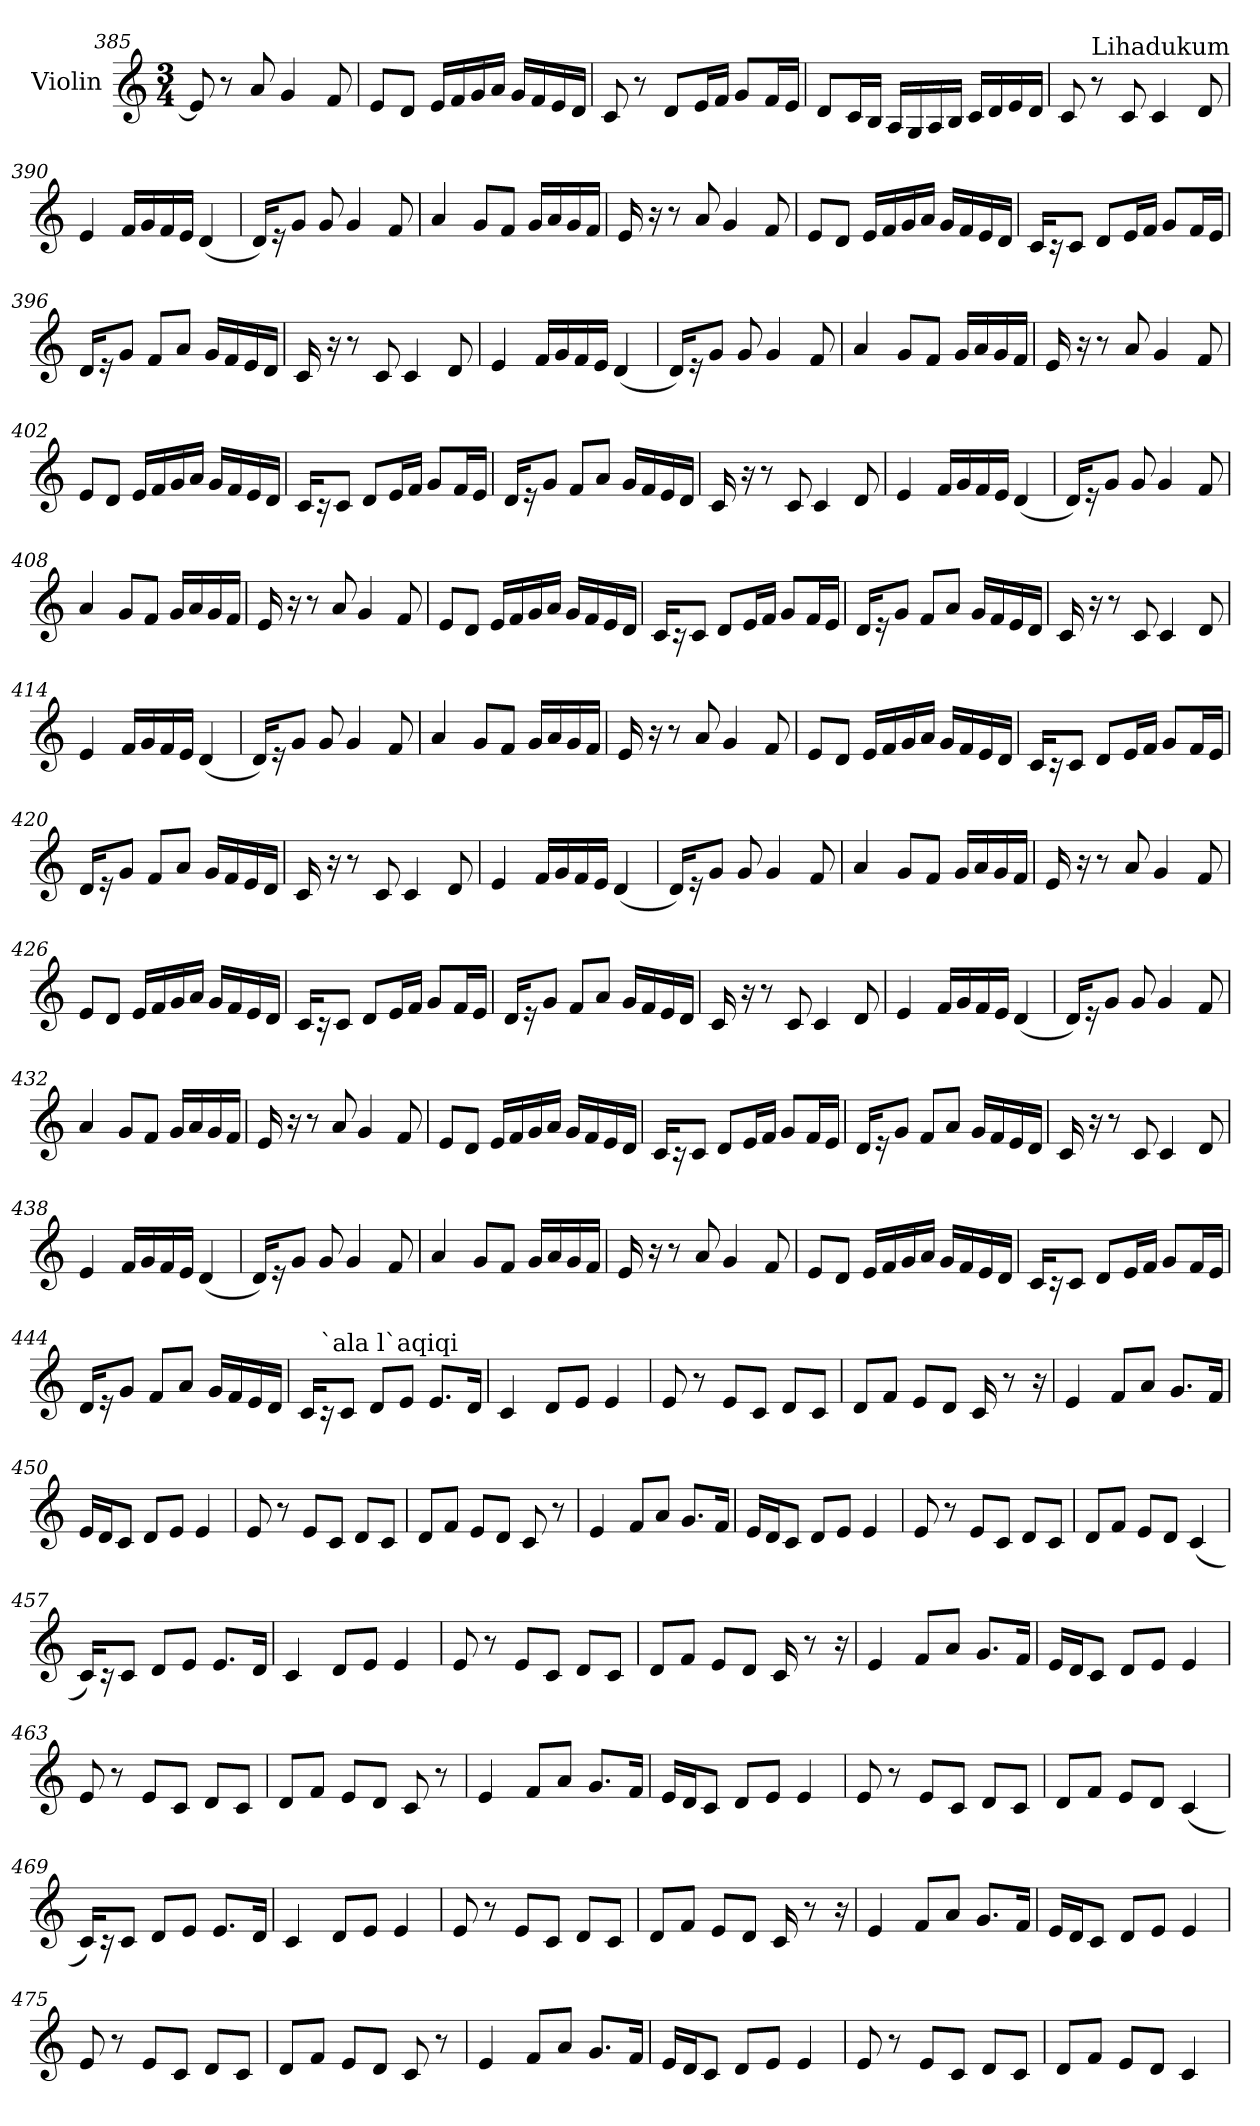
**kern
*part1
*staff1
*I"Violin
*clefG2
*k[]
*C:
*M3/4
=385
8e/]
8r
8a/
4g/
8f/
=386
8e/L
8d/J
16e/LL
16f/
16g/
16a/JJ
16g/LL
16f/
16e/
16d/JJ
!!LO:LB:g=z
=387
8c/
8r
8d/L
16e/L
16f/JJ
8g/L
16f/L
16e/JJ
=388
8d/L
16c/L
16B/JJ
16A/LL
16G/
16A/
16B/JJ
16c/LL
16d/
16e/
16d/JJ
=389
8c/
!LO:TX:a:t=Lihadukum
8r
8c/
4c/
8d/
=390
4e/
16f/LL
16g/
16f/
16e/JJ
(4d/
!!LO:PB:g=z
=391
16d/KL)
16r
8g/J
8g/
4g/
8f/
!!LO:PB:g=z
=392
4a/
8g/L
8f/J
16g/LL
16a/
16g/
16f/JJ
=393
16e/
16r
8r
8a/
4g/
8f/
=394
8e/L
8d/J
16e/LL
16f/
16g/
16a/JJ
16g/LL
16f/
16e/
16d/JJ
=395
16c/KL
16r
8c/J
8d/L
16e/L
16f/JJ
8g/L
16f/L
16e/JJ
!!LO:PB:g=z
=396
16d/KL
16r
8g/J
8f/L
8a/J
16g/LL
16f/
16e/
16d/JJ
!!LO:PB:g=z
=397
16c/
16r
8r
8c/
4c/
8d/
=398
4e/
16f/LL
16g/
16f/
16e/JJ
(4d/
=399
16d/KL)
16r
8g/J
8g/
4g/
8f/
=400
4a/
8g/L
8f/J
16g/LL
16a/
16g/
16f/JJ
!!LO:PB:g=z
=401
16e/
16r
8r
8a/
4g/
8f/
=402
8e/L
8d/J
16e/LL
16f/
16g/
16a/JJ
16g/LL
16f/
16e/
16d/JJ
=403
16c/KL
16r
8c/J
8d/L
16e/L
16f/JJ
8g/L
16f/L
16e/JJ
=404
16d/KL
16r
8g/J
8f/L
8a/J
16g/LL
16f/
16e/
16d/JJ
=405
16c/
16r
8r
8c/
4c/
8d/
!!LO:PB:g=z
=406
4e/
16f/LL
16g/
16f/
16e/JJ
(4d/
!!LO:PB:g=z
=407
16d/KL)
16r
8g/J
8g/
4g/
8f/
=408
4a/
8g/L
8f/J
16g/LL
16a/
16g/
16f/JJ
=409
16e/
16r
8r
8a/
4g/
8f/
=410
8e/L
8d/J
16e/LL
16f/
16g/
16a/JJ
16g/LL
16f/
16e/
16d/JJ
!!LO:PB:g=z
=411
16c/KL
16r
8c/J
8d/L
16e/L
16f/JJ
8g/L
16f/L
16e/JJ
!!LO:PB:g=z
=412
16d/KL
16r
8g/J
8f/L
8a/J
16g/LL
16f/
16e/
16d/JJ
=413
16c/
16r
8r
8c/
4c/
8d/
=414
4e/
16f/LL
16g/
16f/
16e/JJ
(4d/
=415
16d/KL)
16r
8g/J
8g/
4g/
8f/
!!LO:PB:g=z
=416
4a/
8g/L
8f/J
16g/LL
16a/
16g/
16f/JJ
!!LO:PB:g=z
=417
16e/
16r
8r
8a/
4g/
8f/
=418
8e/L
8d/J
16e/LL
16f/
16g/
16a/JJ
16g/LL
16f/
16e/
16d/JJ
=419
16c/KL
16r
8c/J
8d/L
16e/L
16f/JJ
8g/L
16f/L
16e/JJ
=420
16d/KL
16r
8g/J
8f/L
8a/J
16g/LL
16f/
16e/
16d/JJ
!!LO:PB:g=z
=421
16c/
16r
8r
8c/
4c/
8d/
!!LO:PB:g=z
=422
4e/
16f/LL
16g/
16f/
16e/JJ
(4d/
=423
16d/KL)
16r
8g/J
8g/
4g/
8f/
=424
4a/
8g/L
8f/J
16g/LL
16a/
16g/
16f/JJ
=425
16e/
16r
8r
8a/
4g/
8f/
=426
8e/L
8d/J
16e/LL
16f/
16g/
16a/JJ
16g/LL
16f/
16e/
16d/JJ
!!LO:LB:g=z
=427
16c/KL
16r
8c/J
8d/L
16e/L
16f/JJ
8g/L
16f/L
16e/JJ
=428
16d/KL
16r
8g/J
8f/L
8a/J
16g/LL
16f/
16e/
16d/JJ
=429
16c/
16r
8r
8c/
4c/
8d/
=430
4e/
16f/LL
16g/
16f/
16e/JJ
(4d/
!!LO:PB:g=z
=431
16d/KL)
16r
8g/J
8g/
4g/
8f/
!!LO:PB:g=z
=432
4a/
8g/L
8f/J
16g/LL
16a/
16g/
16f/JJ
=433
16e/
16r
8r
8a/
4g/
8f/
=434
8e/L
8d/J
16e/LL
16f/
16g/
16a/JJ
16g/LL
16f/
16e/
16d/JJ
=435
16c/KL
16r
8c/J
8d/L
16e/L
16f/JJ
8g/L
16f/L
16e/JJ
!!LO:PB:g=z
=436
16d/KL
16r
8g/J
8f/L
8a/J
16g/LL
16f/
16e/
16d/JJ
!!LO:PB:g=z
=437
16c/
16r
8r
8c/
4c/
8d/
=438
4e/
16f/LL
16g/
16f/
16e/JJ
(4d/
=439
16d/KL)
16r
8g/J
8g/
4g/
8f/
=440
4a/
8g/L
8f/J
16g/LL
16a/
16g/
16f/JJ
!!LO:PB:g=z
=441
16e/
16r
8r
8a/
4g/
8f/
=442
8e/L
8d/J
16e/LL
16f/
16g/
16a/JJ
16g/LL
16f/
16e/
16d/JJ
=443
16c/KL
16r
8c/J
8d/L
16e/L
16f/JJ
8g/L
16f/L
16e/JJ
=444
16d/KL
16r
8g/J
8f/L
8a/J
16g/LL
16f/
16e/
16d/JJ
=445
16c/KL
!LO:TX:a:t=`ala l`aqiqi
16r
8c/J
8d/L
8e/J
8.e/L
16d/Jk
!!LO:PB:g=z
=446
4c/
8d/L
8e/J
4e/
!!LO:PB:g=z
=447
8e/
8r
8e/L
8c/J
8d/L
8c/J
=448
8d/L
8f/J
8e/L
8d/J
16c/
8r
16r
=449
4e/
8f/L
8a/J
8.g/L
16f/Jk
=450
16e/LL
16d/J
8c/J
8d/L
8e/J
4e/
=451
8e/
8r
8e/L
8c/J
8d/L
8c/J
!!LO:PB:g=z
=452
8d/L
8f/J
8e/L
8d/J
8c/
8r
!!LO:PB:g=z
=453
4e/
8f/L
8a/J
8.g/L
16f/Jk
=454
16e/LL
16d/J
8c/J
8d/L
8e/J
4e/
=455
8e/
8r
8e/L
8c/J
8d/L
8c/J
=456
8d/L
8f/J
8e/L
8d/J
(4c/
=457
16c/KL)
16r
8c/J
8d/L
8e/J
8.e/L
16d/Jk
!!LO:PB:g=z
=458
4c/
8d/L
8e/J
4e/
!!LO:PB:g=z
=459
8e/
8r
8e/L
8c/J
8d/L
8c/J
=460
8d/L
8f/J
8e/L
8d/J
16c/
8r
16r
=461
4e/
8f/L
8a/J
8.g/L
16f/Jk
=462
16e/LL
16d/J
8c/J
8d/L
8e/J
4e/
=463
8e/
8r
8e/L
8c/J
8d/L
8c/J
!!LO:PB:g=z
=464
8d/L
8f/J
8e/L
8d/J
8c/
8r
!!LO:PB:g=z
=465
4e/
8f/L
8a/J
8.g/L
16f/Jk
=466
16e/LL
16d/J
8c/J
8d/L
8e/J
4e/
=467
8e/
8r
8e/L
8c/J
8d/L
8c/J
=468
8d/L
8f/J
8e/L
8d/J
(4c/
=469
16c/KL)
16r
8c/J
8d/L
8e/J
8.e/L
16d/Jk
!!LO:PB:g=z
=470
4c/
8d/L
8e/J
4e/
!!LO:PB:g=z
=471
8e/
8r
8e/L
8c/J
8d/L
8c/J
=472
8d/L
8f/J
8e/L
8d/J
16c/
8r
16r
=473
4e/
8f/L
8a/J
8.g/L
16f/Jk
=474
16e/LL
16d/J
8c/J
8d/L
8e/J
4e/
=475
8e/
8r
8e/L
8c/J
8d/L
8c/J
!!LO:PB:g=z
=476
8d/L
8f/J
8e/L
8d/J
8c/
8r
!!LO:PB:g=z
=477
4e/
8f/L
8a/J
8.g/L
16f/Jk
=478
16e/LL
16d/J
8c/J
8d/L
8e/J
4e/
=479
8e/
8r
8e/L
8c/J
8d/L
8c/J
=480
8d/L
8f/J
8e/L
8d/J
4c/
=
*-
